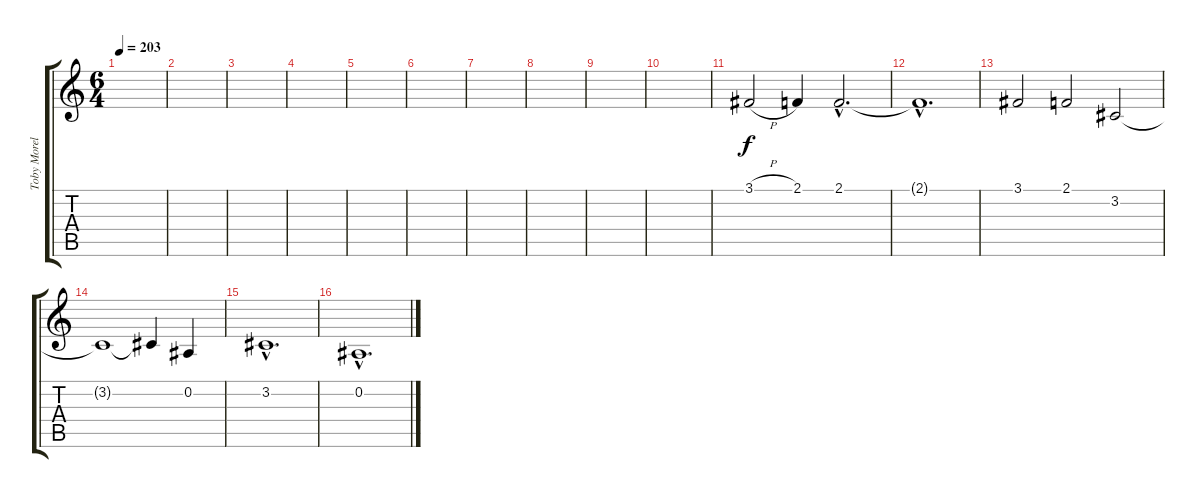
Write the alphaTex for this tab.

\track ("Toby Morelle (Vocals)" "Toby Morel") {instrument lead2sawtooth}
\staff {score tabs}
\tuning (Eb4 Bb3 Gb3 Db3 Ab2 Db2) {hide}
\ts (6 4)
\tempo 203
\clef g2
\ks c
|
|
|
|
|
|
|
|
|
|
3.1{h}.2 2.1.4 2.1{hac}.2{d} |
2.1{hac t}.1{d} |
3.1.2 2.1.2 3.2.2 |
3.2{t}.1 3.2{t}.4 0.2.4 |
3.2{hac}.1{d} |
0.2{hac}.1{d}
